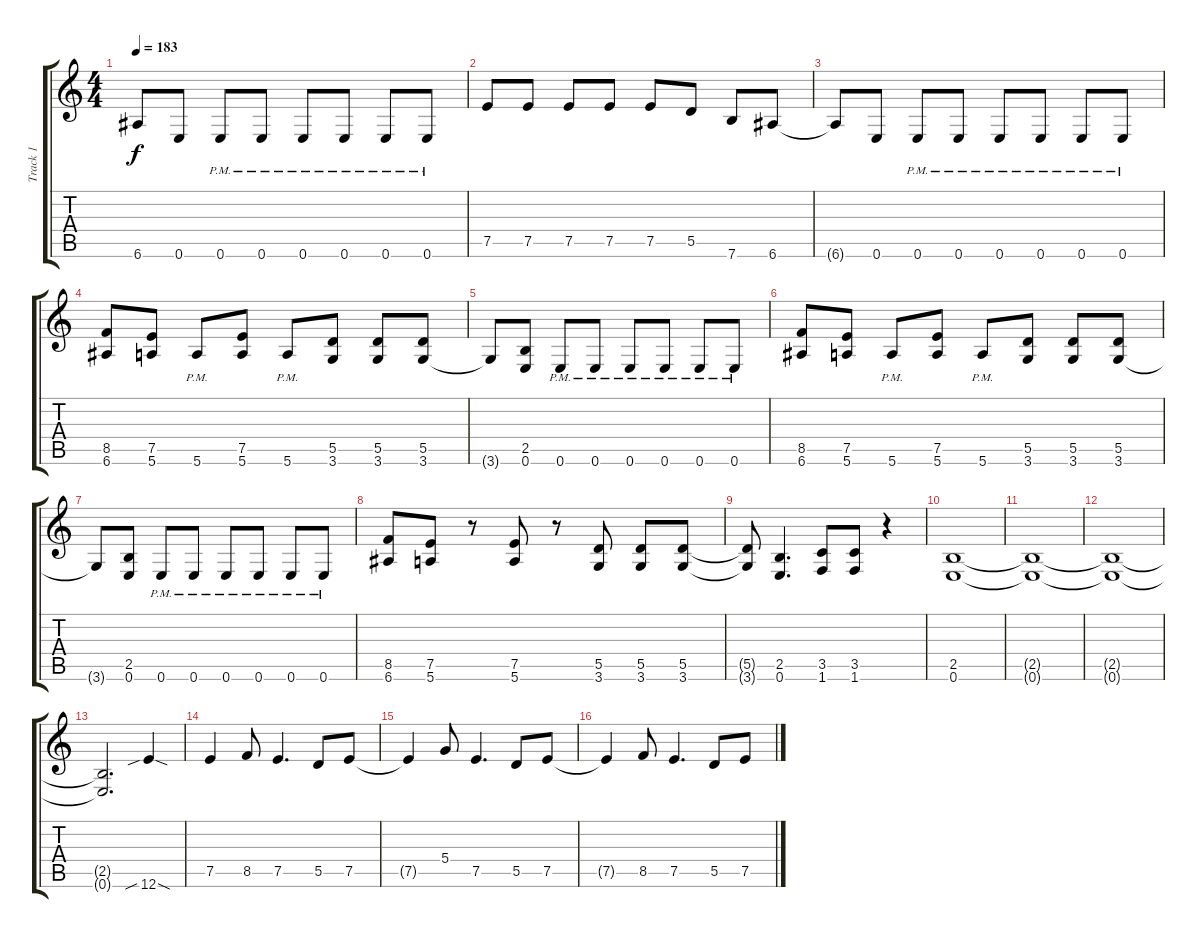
\track ("Track 1" "Track 1") {instrument distortionguitar}
\staff {score tabs}
\tuning (E4 B3 G3 D3 A2 E2) {hide}
\ts (4 4)
\tempo 183
\clef g2
\ks c
6.6{t}.8{dy f} 0.6.8 0.6{pm}.8 0.6{pm}.8 0.6{pm}.8 0.6{pm}.8 0.6{pm}.8 0.6{pm}.8 |
7.5.8 7.5.8 7.5.8 7.5.8 7.5.8 5.5.8 7.6.8 6.6.8 |
6.6{t}.8 0.6.8 0.6{pm}.8 0.6{pm}.8 0.6{pm}.8 0.6{pm}.8 0.6{pm}.8 0.6{pm}.8 |
(8.5 6.6).8 (7.5 5.6).8 5.6{pm}.8 (7.5 5.6).8 5.6{pm}.8 (5.5 3.6).8 (5.5 3.6).8 (5.5 3.6).8 |
3.6{t}.8 (2.5 0.6).8 0.6{pm}.8 0.6{pm}.8 0.6{pm}.8 0.6{pm}.8 0.6{pm}.8 0.6{pm}.8 |
(8.5 6.6).8 (7.5 5.6).8 5.6{pm}.8 (7.5 5.6).8 5.6{pm}.8 (5.5 3.6).8 (5.5 3.6).8 (5.5 3.6).8 |
3.6{t}.8 (2.5 0.6).8 0.6{pm}.8 0.6{pm}.8 0.6{pm}.8 0.6{pm}.8 0.6{pm}.8 0.6{pm}.8 |
(8.5 6.6).8 (7.5 5.6).8 r.8 (7.5 5.6).8 r.8 (5.5 3.6).8 (5.5 3.6).8 (5.5 3.6).8 |
(5.5{t} 3.6{t}).8 (2.5 0.6).4{d} (3.5 1.6).8 (3.5 1.6).8 r.4 |
(2.5 0.6).1 |
(2.5{t} 0.6{t}).1 |
(2.5{t} 0.6{t}).1 |
(2.5{t} 0.6{t}).2{d} 12.6{sib sod}.4 |
7.5.4 8.5.8 7.5.4{d} 5.5.8 7.5.8 |
7.5{t}.4 5.4.8 7.5.4{d} 5.5.8 7.5.8 |
7.5{t}.4 8.5.8 7.5.4{d} 5.5.8 7.5.8
